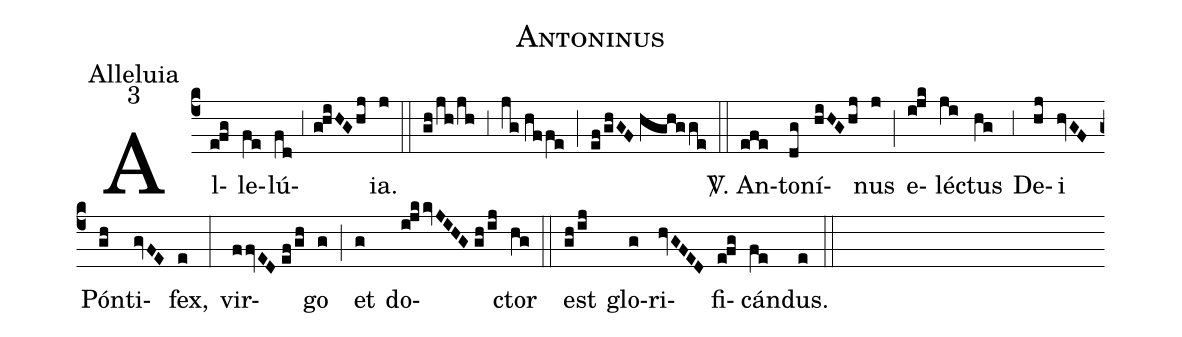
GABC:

name:Antoninus;
office-part:Alleluia;
mode:3;
%%
(c4) Al(e!fg)le(fe)lú(fd;3g!hiHG/hj)ia.(j) (::)
(gh/jh/jh) (,3) (jg//hffe) (;) (ef/ghGF//hghgge) (::)

<sp>V/</sp>. An(efe)to(dg)ní(hiHG/hj)nus(j) (;) e(i!jk)lé(ji)ctus(hg) (,3) De(hj)i(hvGF) Pón(gh)ti(gvFE)fex,(e) (:)
vir(ffvED//ef/gh)go(g) (;) et(g) do(i!jkkvJIHG//gh/ij)ctor(hg) (::)
est(gh/ij) glo(g)ri(hvGFED)fi(e!fg)cán(fe)dus.(e) (::)
